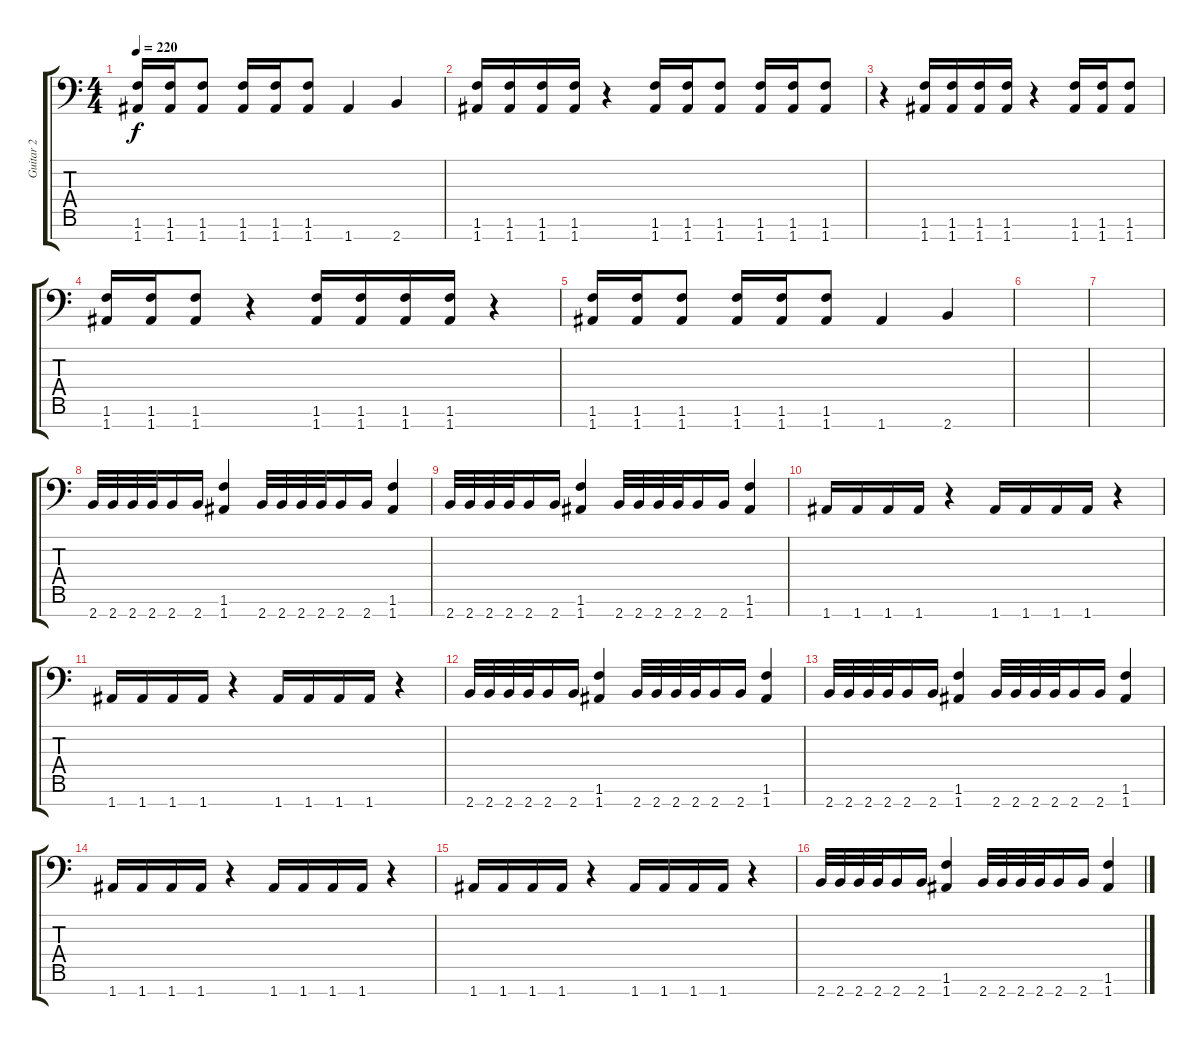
\track ("Guitar 2" "Guitar 2") {instrument distortionguitar}
\staff {score tabs}
\tuning (E4 B3 Gb3 D3 A2 E2 A1) {hide}
\ts (4 4)
\tempo 220
\clef f4
\ks c
(1.6 1.7).16{dy f} (1.6 1.7).16 (1.6 1.7).8 (1.6 1.7).16 (1.6 1.7).16 (1.6 1.7).8 1.7.4 2.7.4 |
(1.6 1.7).16 (1.6 1.7).16 (1.6 1.7).16 (1.6 1.7).16 r.4 (1.6 1.7).16 (1.6 1.7).16 (1.6 1.7).8 (1.6 1.7).16 (1.6 1.7).16 (1.6 1.7).8 |
r.4 (1.6 1.7).16 (1.6 1.7).16 (1.6 1.7).16 (1.6 1.7).16 r.4 (1.6 1.7).16 (1.6 1.7).16 (1.6 1.7).8 |
(1.6 1.7).16 (1.6 1.7).16 (1.6 1.7).8 r.4 (1.6 1.7).16 (1.6 1.7).16 (1.6 1.7).16 (1.6 1.7).16 r.4 |
(1.6 1.7).16 (1.6 1.7).16 (1.6 1.7).8 (1.6 1.7).16 (1.6 1.7).16 (1.6 1.7).8 1.7.4 2.7.4 |
|
|
2.7.32 2.7.32 2.7.32 2.7.32 2.7.16 2.7.16 (1.6 1.7).4 2.7.32 2.7.32 2.7.32 2.7.32 2.7.16 2.7.16 (1.6 1.7).4 |
2.7.32 2.7.32 2.7.32 2.7.32 2.7.16 2.7.16 (1.6 1.7).4 2.7.32 2.7.32 2.7.32 2.7.32 2.7.16 2.7.16 (1.6 1.7).4 |
1.7.16 1.7.16 1.7.16 1.7.16 r.4 1.7.16 1.7.16 1.7.16 1.7.16 r.4 |
1.7.16 1.7.16 1.7.16 1.7.16 r.4 1.7.16 1.7.16 1.7.16 1.7.16 r.4 |
2.7.32 2.7.32 2.7.32 2.7.32 2.7.16 2.7.16 (1.6 1.7).4 2.7.32 2.7.32 2.7.32 2.7.32 2.7.16 2.7.16 (1.6 1.7).4 |
2.7.32 2.7.32 2.7.32 2.7.32 2.7.16 2.7.16 (1.6 1.7).4 2.7.32 2.7.32 2.7.32 2.7.32 2.7.16 2.7.16 (1.6 1.7).4 |
1.7.16 1.7.16 1.7.16 1.7.16 r.4 1.7.16 1.7.16 1.7.16 1.7.16 r.4 |
1.7.16 1.7.16 1.7.16 1.7.16 r.4 1.7.16 1.7.16 1.7.16 1.7.16 r.4 |
2.7.32 2.7.32 2.7.32 2.7.32 2.7.16 2.7.16 (1.6 1.7).4 2.7.32 2.7.32 2.7.32 2.7.32 2.7.16 2.7.16 (1.6 1.7).4
